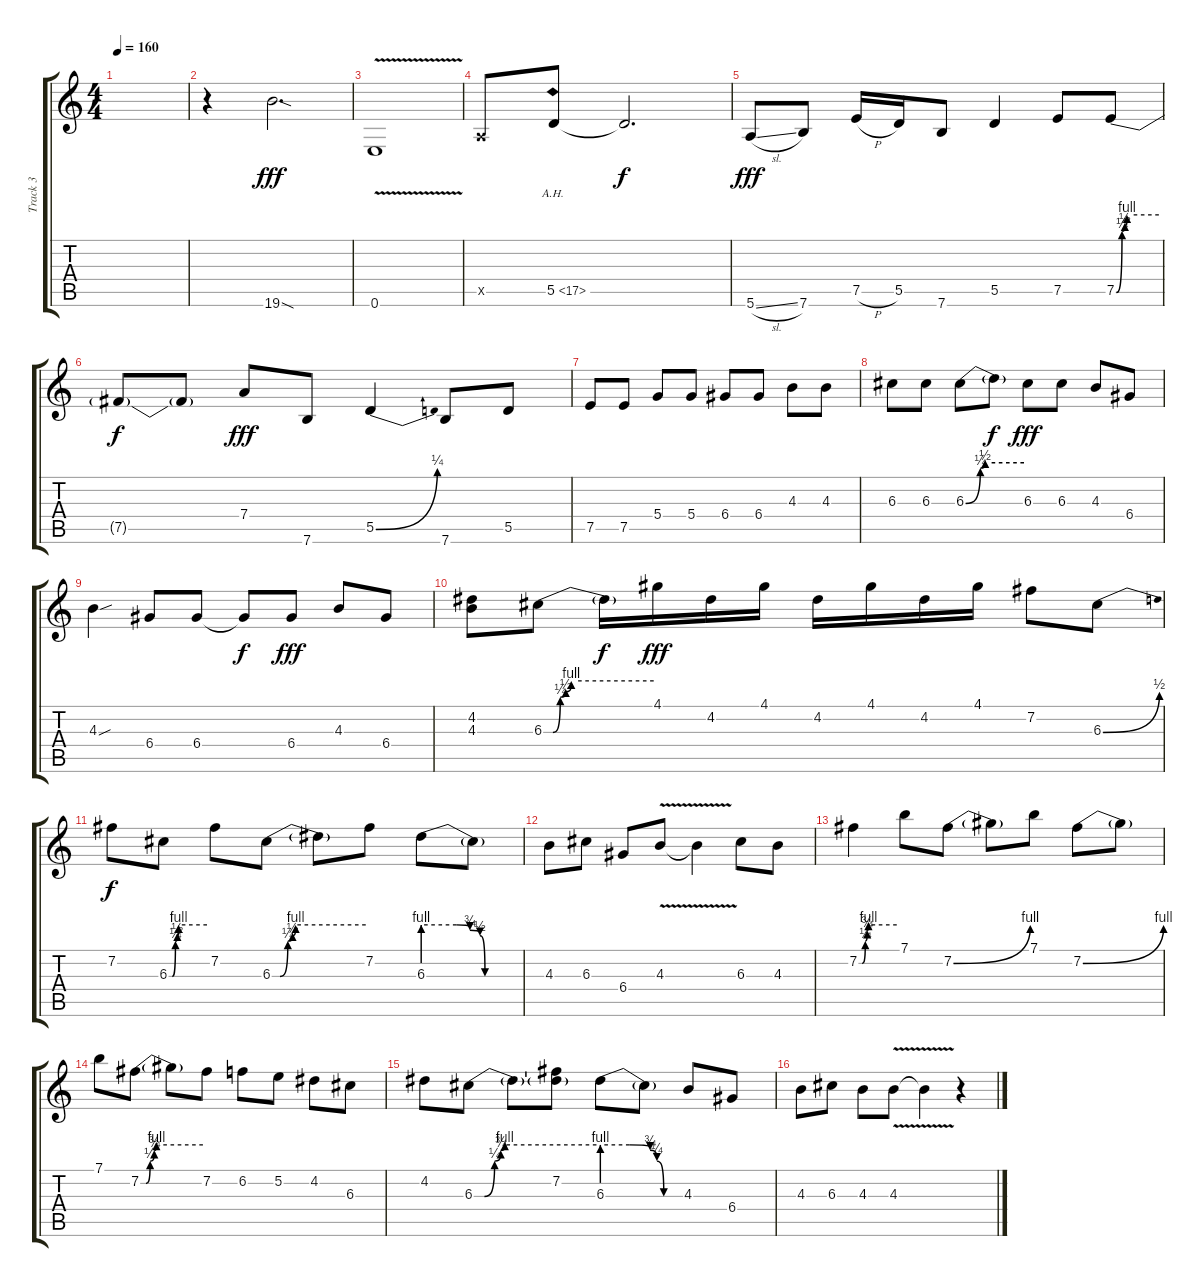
\track ("Track 3" "Track 3") {instrument distortionguitar}
\staff {score tabs}
\tuning (E4 B3 G3 D3 A2 E2) {hide}
\ts (4 4)
\tempo 160
\clef g2
\ks c
|
r.4{volume 16} 19.6{sod}.2{d dy fff} |
0.6{v}.1 |
0.5{x}.8 5.5{ah 12}.8 5.5{t}.2{d dy f} |
5.6{sl}.8{dy fff} 7.6.8 7.5{h}.16 5.5.16 7.6.8 5.5.4 7.5.8 7.5{be (custom 0 0 8 1 12 2 15 4 60 4)}.8 |
7.5{t}.8{dy f} 7.5{t}.8 7.4.8{dy fff} 7.6.8 5.5{be (bend 0 0 60 1)}.4 7.6.8 5.5.8 |
7.5.8 7.5.8 5.4.8 5.4.8 6.4.8 6.4.8 4.3.8 4.3.8 |
6.3.8 6.3.8 6.3{be (custom 0 0 15 1 20 2 60 2)}.8 6.3{t}.8{dy f} 6.3.8{dy fff} 6.3.8 4.3.8 6.4.8 |
4.3{sou}.4 6.4.8 6.4.8 6.4{t}.8{dy f} 6.4.8{dy fff} 4.3.8 6.4.8 |
(4.2 4.3).8 6.3{be (custom 0 0 5 0 9 1 12 2 15 4 60 4)}.8 6.3{t}.16{dy f} 4.1.16{dy fff} 4.2.16 4.1.16 4.2.16 4.1.16 4.2.16 4.1.16 7.2.8 6.3{be (bend 0 0 60 2)}.8 |
7.2.8{dy f} 6.3{be (custom 0 0 5 0 10 1 13 2 15 4 60 4)}.8 7.2.8 6.3{be (custom 0 0 5 0 10 1 13 2 15 4 60 4)}.8 6.3{t}.8 7.2.8 6.3{be (custom 0 4 20 4 28 3 34 2 37 0 60 0)}.8 6.3{t}.8 |
4.3.8 6.3.8 6.4.8 4.3{v}.8 4.3{t}.4 6.3.8 4.3.8 |
7.2{be (custom 0 0 5 0 10 1 13 3 15 4 60 4)}.4 7.1.8 7.2{be (bend 0 0 60 4)}.8 7.2{t}.8 7.1.8 7.2{be (bend 0 0 60 4)}.8 7.2{t}.8 |
7.1.8 7.2{be (custom 0 0 5 0 9 1 13 3 15 4 60 4)}.8 7.2{t}.8 7.2.8 6.2.8 5.2.8 4.2.8 6.3.8 |
4.2.8 6.3{be (custom 0 0 5 0 10 1 13 3 15 4 60 4)}.8 6.3{t}.8 (7.2 6.3{t}).8 6.3{be (custom 0 4 20 4 35 3 40 1 45 0 60 0)}.8 6.3{t}.8 4.3.8 6.4.8 |
4.3.8 6.3.8 4.3.8 4.3{v}.8 4.3{t}.4 r.4
